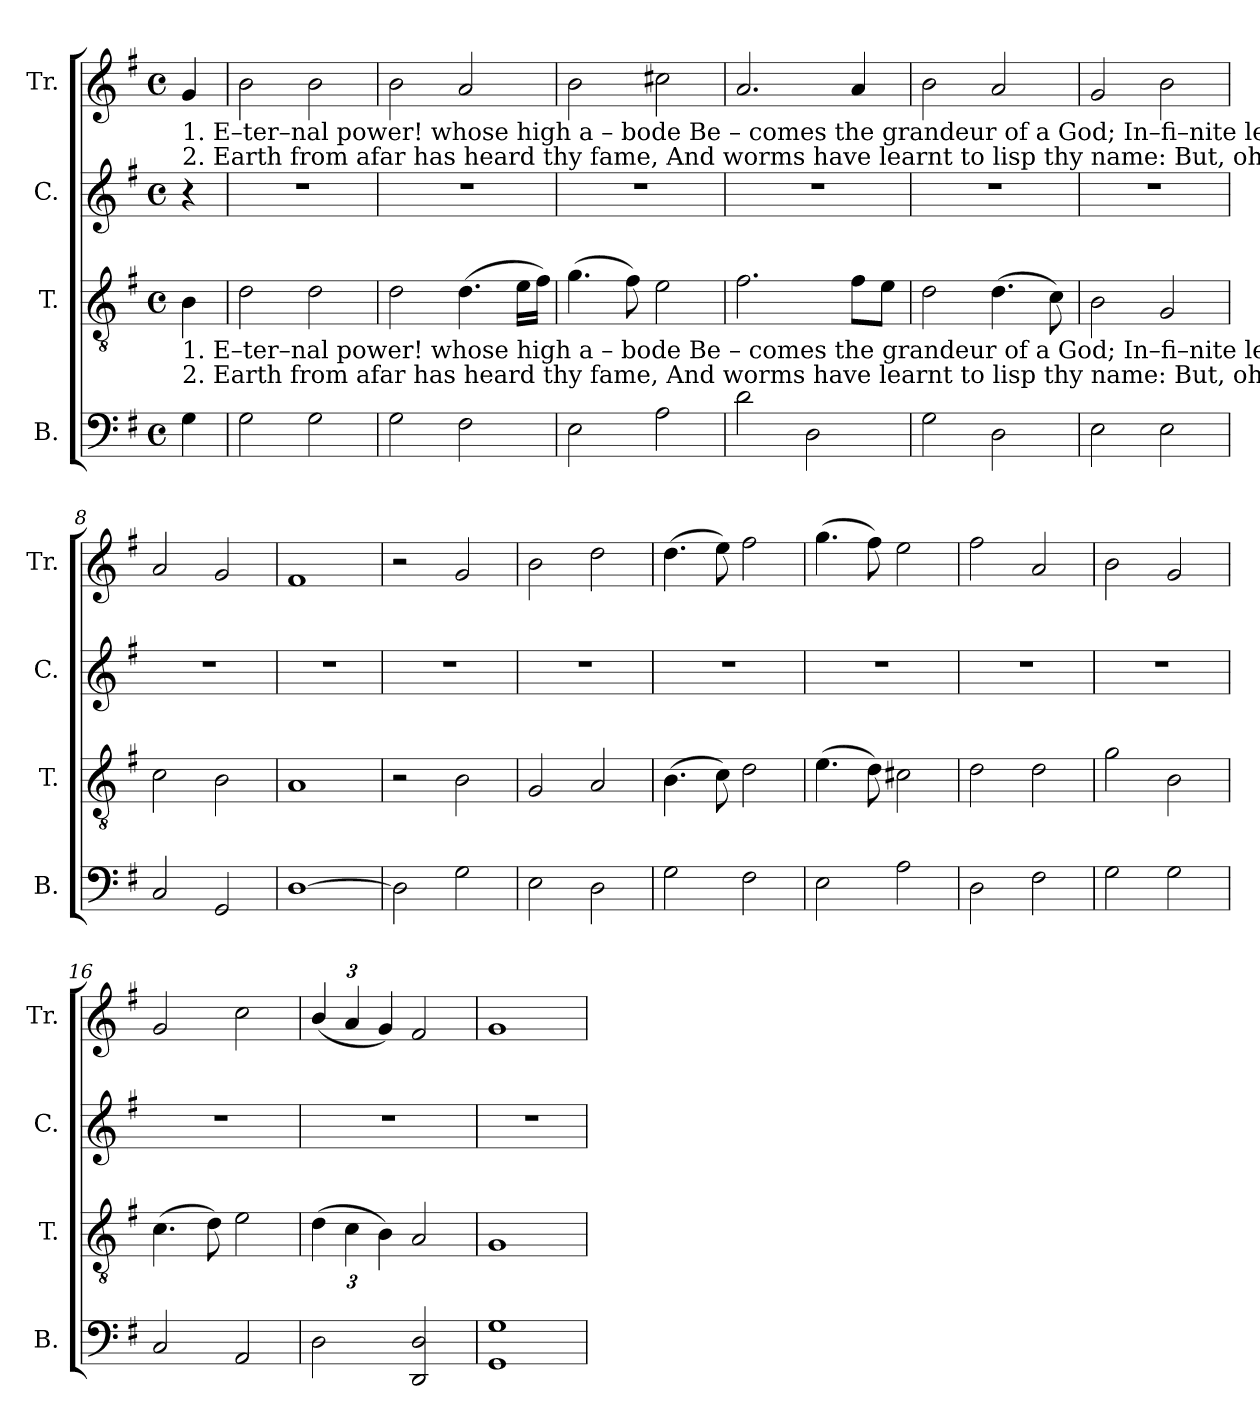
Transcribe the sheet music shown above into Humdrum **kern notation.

**kern	**kern	**kern	**kern
*part4	*part3	*part2	*part1
*staff4	*staff3	*staff2	*staff1
*I"B.	*I"T.	*I"C.	*I"Tr.
*I'B.	*I'T.	*I'C.	*I'Tr.
*clefF4	*clefGv2	*clefG2	*clefG2
*k[f#]	*k[f#]	*k[f#]	*k[f#]
*M4/4	*M4/4	*M4/4	*M4/4
*met(c)	*met(c)	*met(c)	*met(c)
*MM120	*MM120	*MM120	*MM120
=1	=1	=1	=1
!	!	!	!LO:TX:b:t=1. E–ter–nal  power!  whose  high   a – bode   Be – comes  the  grandeur of a  God;       In–fi–nite length! beyond  the bounds  Where stars revolve their lit  –  tle  rounds.
!	!	!	!LO:TX:b:t=2. Earth from afar  has    heard  thy  fame,  And worms have learnt to lisp thy name&colon;   But, oh! the  glories     of       thy mind  Leave all  our  soaring   thoughts  be–hind.
!	!LO:TX:b:t=1. E–ter–nal  power!  whose  high   a – bode   Be – comes  the  grandeur of a  God;       In–fi–nite length! beyond  the bounds  Where stars revolve their lit  –  tle  rounds.	!	!
!	!LO:TX:b:t=2. Earth from afar  has    heard  thy  fame,  And worms have learnt to lisp thy name&colon;   But, oh! the  glories     of       thy mind  Leave all  our  soaring   thoughts  be–hind.	!	!
4G!\	4B!\	4r	4g!/
=2	=2	=2	=2
2G!\	2d!\	1r	2b!\
2G!\	2d!\	.	2b!\
=3	=3	=3	=3
2G!\	2d!\	1r	2b!\
2F#!\	(>4.d!\	.	2a!/
.	16e!\LL	.	.
.	16f#!\JJ)	.	.
=4	=4	=4	=4
2E!\	(>4.g!\	1r	2b!\
.	8f#!\)	.	.
2A!\	2e!\	.	2cc#X!\
=5	=5	=5	=5
2d!\	2.f#!\	1r	2.a!/
2D!\	.	.	.
.	8f#!\L	.	4a!/
.	8e!\J	.	.
=6	=6	=6	=6
2G!\	2d!\	1r	2b!\
2D!\	(>4.d!\	.	2a!/
.	8c!\)	.	.
=7	=7	=7	=7
2E!\	2B!\	1r	2g!/
2E!\	2G!/	.	2b!\
=8	=8	=8	=8
2C!/	2c!\	1r	2a!/
2GG!/	2B!\	.	2g!/
=9	=9	=9	=9
[1D!	1A!	1r	1f#!
=10	=10	=10	=10
2D!\]	2r	1r	2r
2G!\	2B!\	.	2g!/
=11	=11	=11	=11
2E!\	2G!/	1r	2b!\
2D!\	2A!/	.	2dd!\
=12	=12	=12	=12
2G!\	(>4.B!\	1r	(>4.dd!\
.	8c!\)	.	8ee!\)
2F#!\	2d!\	.	2ff#!\
=13	=13	=13	=13
2E!\	(>4.e!\	1r	(>4.gg!\
.	8d!\)	.	8ff#!\)
2A!\	2c#X!\	.	2ee!\
=14	=14	=14	=14
2D!\	2d!\	1r	2ff#!\
2F#!\	2d!\	.	2a!/
=15	=15	=15	=15
2G!\	2g!\	1r	2b!\
2G!\	2B!\	.	2g!/
=16	=16	=16	=16
2C!/	(>4.c!\	1r	2g!/
.	8d!\)	.	.
2AA!/	2e!\	.	2cc!\
=17	=17	=17	=17
*	*Xbrackettup	*	*Xbrackettup
2D!\	(>6d!\	1r	(<6b!/
.	6c!\	.	6a!/
.	6B!\)	.	6g!/)
2DD!/ 2D!/	2A!/	.	2f#!/
=18	=18	=18	=18
1GG! 1G!	1G!	1r	1g!
=	=	=	=
*-	*-	*-	*-
